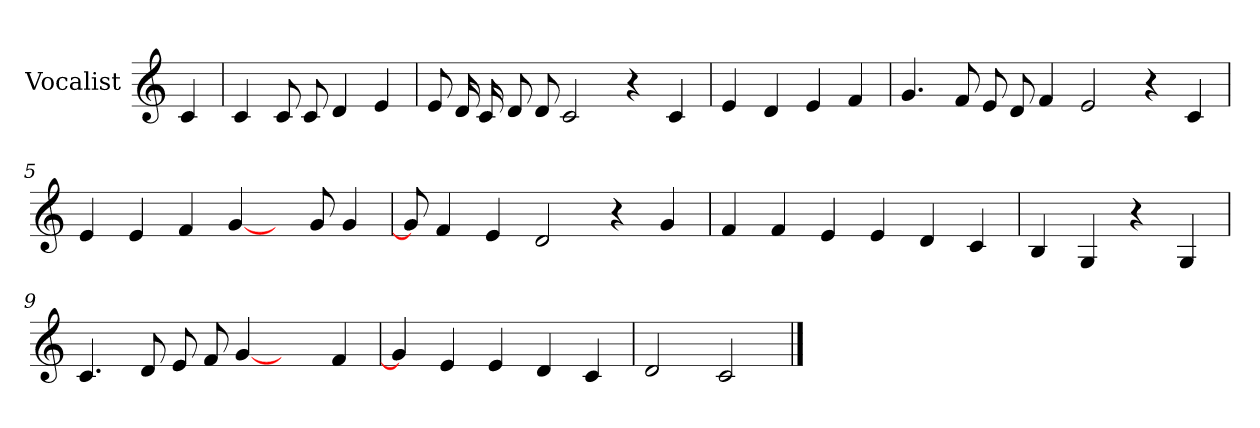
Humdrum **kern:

**kern
*part1
*staff1
*I"Vocalist
*k[]
*C:
=
4c
=1
4c
8c
8c
4d
4e
=2
8e
16d
16c
8d
8d
2c
4r
4c
=3
4e
4d
4e
4f
=4
4.g
8f
8e
8d
4f
2e
4r
4c
=5
4e
4e
4f
[4g
8ryy
8g
4g
=6
8g]
4f
4e
2d
4r
4g
=7
4f
4f
4e
4e
4d
4c
=8
4B
4G
4r
4G
=9
4.c
8d
8e
8f
[4g
4ryy
4f
=10
4g]
4e
4e
4d
4c
=11
2d
2c
==
*-
